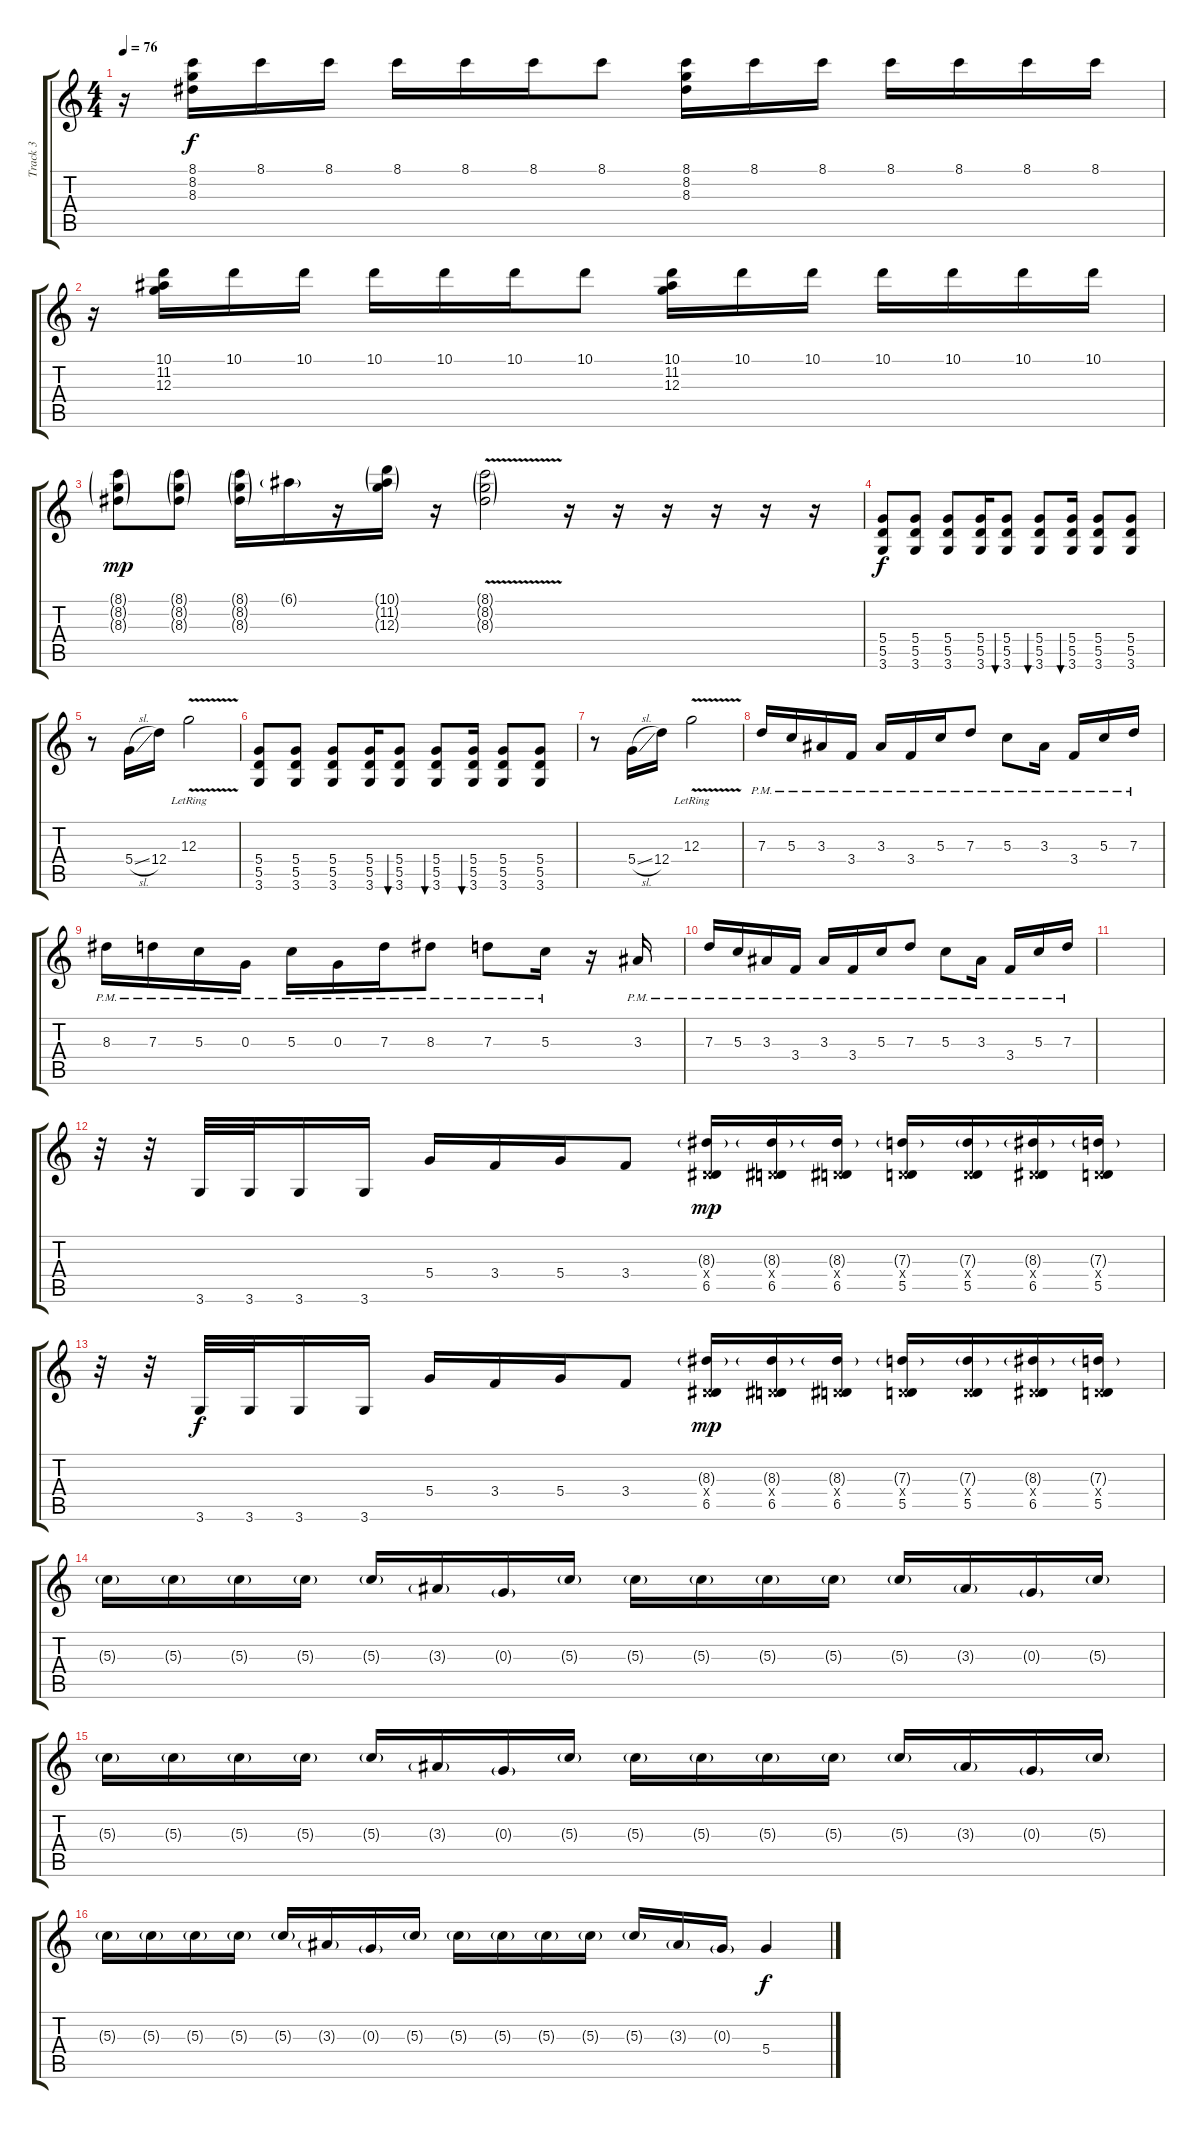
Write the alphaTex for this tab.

\track ("Track 3" "Track 3") {instrument distortionguitar}
\staff {score tabs}
\tuning (E4 B3 G3 D3 A2 E2) {hide}
\ts (4 4)
\tempo 76
\clef g2
\ks c
r.16{dy f} (8.1 8.2 8.3).16 8.1.16 8.1.16 8.1.16 8.1.16 8.1.16 8.1.8 (8.1 8.2 8.3).16 8.1.16 8.1.16 8.1.16 8.1.16 8.1.16 8.1.16 |
r.16 (10.1 11.2 12.3).16 10.1.16 10.1.16 10.1.16 10.1.16 10.1.16 10.1.8 (10.1 11.2 12.3).16 10.1.16 10.1.16 10.1.16 10.1.16 10.1.16 10.1.16 |
(8.1{g} 8.2{g} 8.3{g}).8{dy mp} (8.1{g} 8.2{g} 8.3{g}).8 (8.1{g} 8.2{g} 8.3{g}).16 6.1{g}.16 r.16 (10.1{g} 11.2{g} 12.3{g}).16 r.16 (8.1{v g} 8.2{g} 8.3{g}).2 r.16 r.16 r.16 r.16 r.16 r.16 |
(5.4 5.5 3.6).8{dy f volume 12 instrument distortionguitar} (5.4 5.5 3.6).8 (5.4 5.5 3.6).8 (5.4 5.5 3.6).16 (5.4 5.5 3.6).8{bu 60} (5.4 5.5 3.6).8{bu 60} (5.4 5.5 3.6).16{bu 60} (5.4 5.5 3.6).8 (5.4 5.5 3.6).8 |
r.8 5.4{sl}.16 12.4.16 12.3{v lr}.2 |
(5.4 5.5 3.6).8 (5.4 5.5 3.6).8 (5.4 5.5 3.6).8 (5.4 5.5 3.6).16 (5.4 5.5 3.6).8{bu 60} (5.4 5.5 3.6).8{bu 60} (5.4 5.5 3.6).16{bu 60} (5.4 5.5 3.6).8 (5.4 5.5 3.6).8 |
r.8 5.4{sl}.16 12.4.16 12.3{v lr}.2 |
7.3{pm}.16{volume 16 instrument distortionguitar} 5.3{pm}.16 3.3{pm}.16 3.4{pm}.16 3.3{pm}.16 3.4{pm}.16 5.3{pm}.16 7.3{pm}.8 5.3{pm}.8 3.3{pm}.16 3.4{pm}.16 5.3{pm}.16 7.3{pm}.16 |
8.3{pm}.16 7.3{pm}.16 5.3{pm}.16 0.3{pm}.16 5.3{pm}.16 0.3{pm}.16 7.3{pm}.16 8.3{pm}.8 7.3{pm}.8 5.3{pm}.16 r.16 3.3{pm}.16 |
7.3{pm}.16 5.3{pm}.16 3.3{pm}.16 3.4{pm}.16 3.3{pm}.16 3.4{pm}.16 5.3{pm}.16 7.3{pm}.8 5.3{pm}.8 3.3{pm}.16 3.4{pm}.16 5.3{pm}.16 7.3{pm}.16 |
|
r.32 r.32 3.6.32 3.6.32 3.6.16 3.6.16 5.4.16 3.4.16 5.4.16 3.4.8 (8.3{g} 0.4{x} 6.5).16{dy mp} (8.3{g} 0.4{x} 6.5).16 (8.3{g} 0.4{x} 6.5).16 (7.3{g} 0.4{x} 5.5).16 (7.3{g} 0.4{x} 5.5).16 (8.3{g} 0.4{x} 6.5).16 (7.3{g} 0.4{x} 5.5).16 |
r.32 r.32 3.6.32{dy f} 3.6.32 3.6.16 3.6.16 5.4.16 3.4.16 5.4.16 3.4.8 (8.3{g} 0.4{x} 6.5).16{dy mp} (8.3{g} 0.4{x} 6.5).16 (8.3{g} 0.4{x} 6.5).16 (7.3{g} 0.4{x} 5.5).16 (7.3{g} 0.4{x} 5.5).16 (8.3{g} 0.4{x} 6.5).16 (7.3{g} 0.4{x} 5.5).16 |
5.3{g}.16 5.3{g}.16 5.3{g}.16 5.3{g}.16 5.3{g}.16 3.3{g}.16 0.3{g}.16 5.3{g}.16 5.3{g}.16 5.3{g}.16 5.3{g}.16 5.3{g}.16 5.3{g}.16 3.3{g}.16 0.3{g}.16 5.3{g}.16 |
5.3{g}.16 5.3{g}.16 5.3{g}.16 5.3{g}.16 5.3{g}.16 3.3{g}.16 0.3{g}.16 5.3{g}.16 5.3{g}.16 5.3{g}.16 5.3{g}.16 5.3{g}.16 5.3{g}.16 3.3{g}.16 0.3{g}.16 5.3{g}.16 |
5.3{g}.16 5.3{g}.16 5.3{g}.16 5.3{g}.16 5.3{g}.16 3.3{g}.16 0.3{g}.16 5.3{g}.16 5.3{g}.16 5.3{g}.16 5.3{g}.16 5.3{g}.16 5.3{g}.16 3.3{g}.16 0.3{g}.16 5.4.4{dy f}
